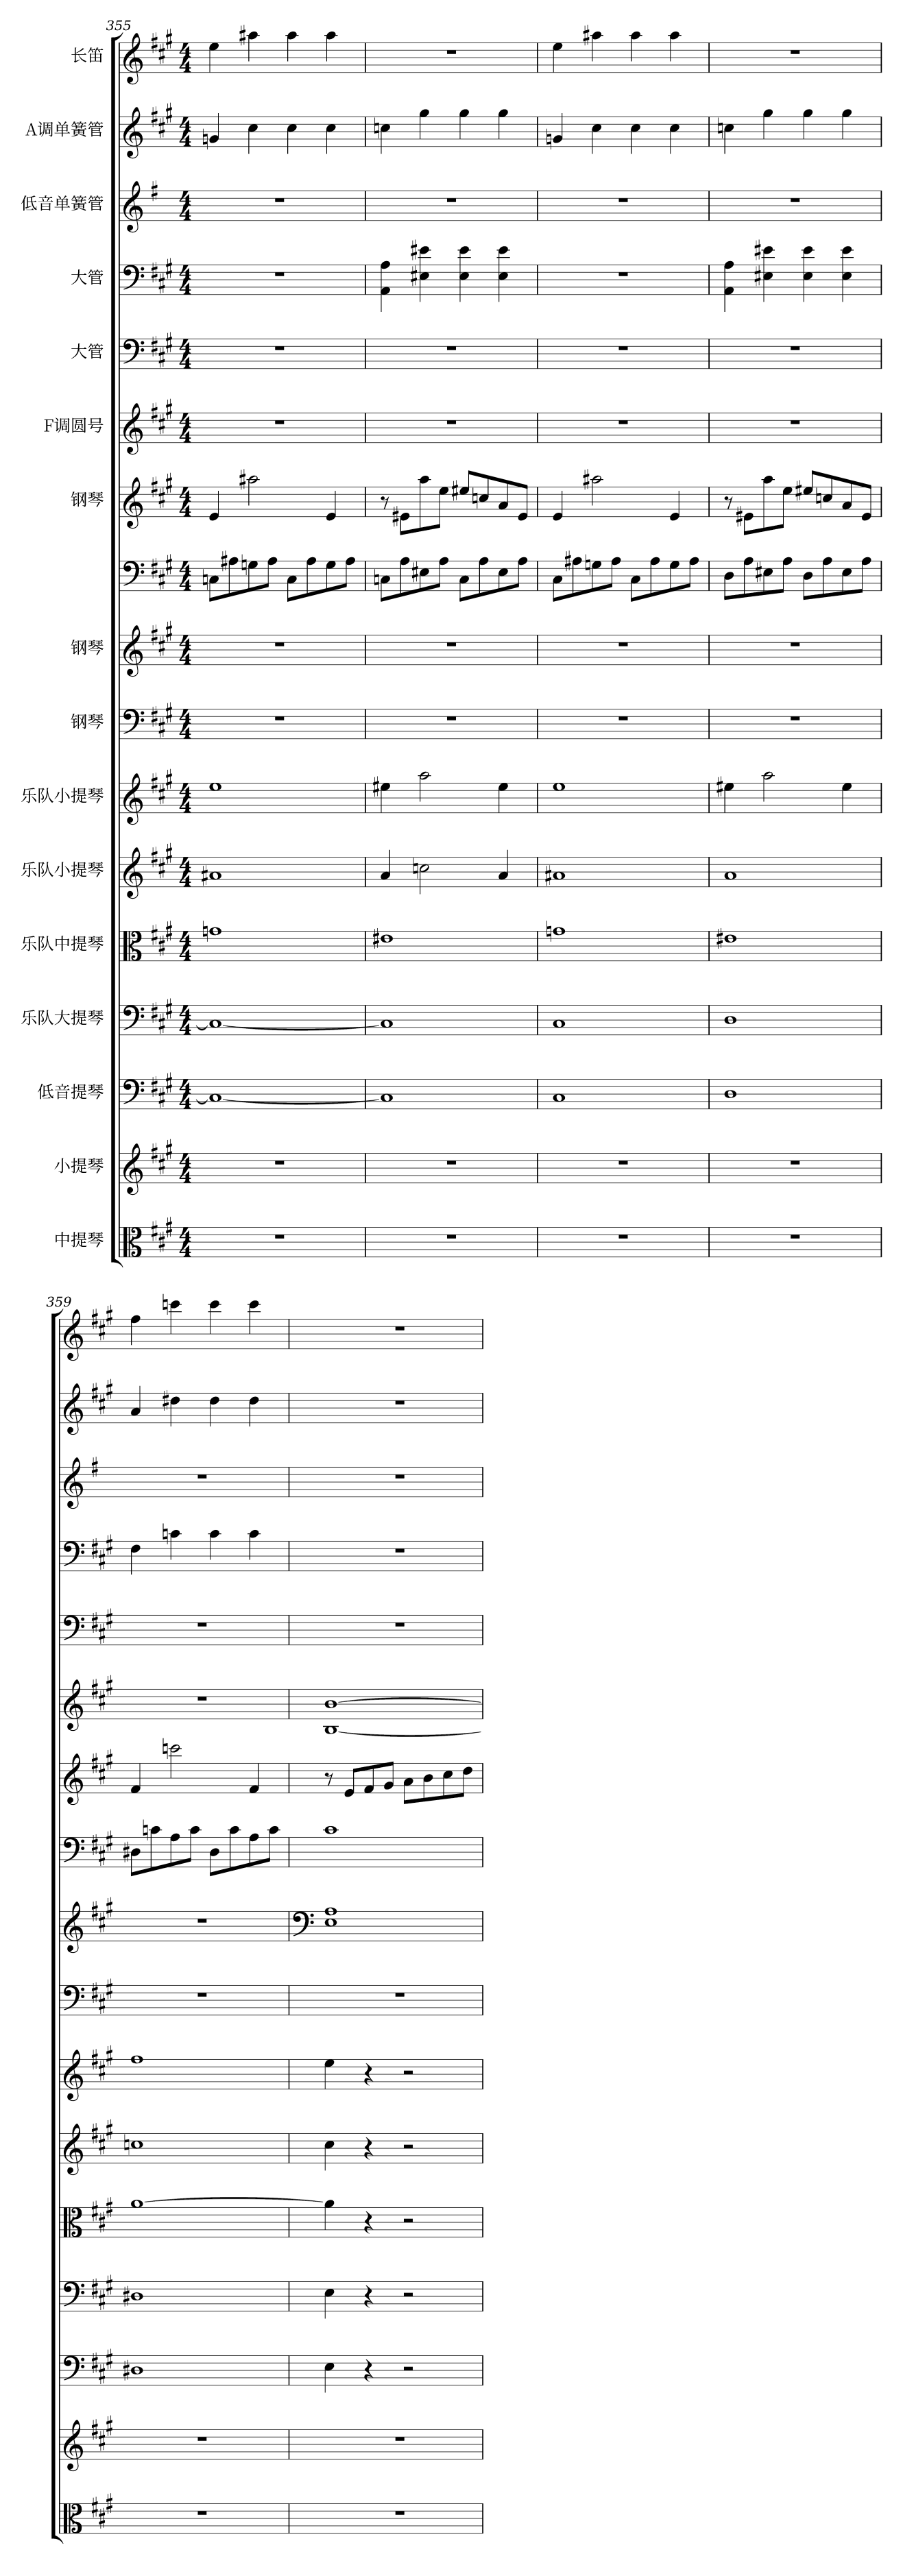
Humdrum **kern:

**kern	**kern	**kern	**kern	**kern	**kern	**kern	**kern	**kern	**kern	**kern	**kern	**kern	**kern	**kern	**kern	**kern
*part16	*part15	*part14	*part13	*part12	*part11	*part10	*part9	*part8	*part8	*part7	*part6	*part5	*part4	*part3	*part2	*part1
*staff17	*staff16	*staff15	*staff14	*staff13	*staff12	*staff11	*staff10	*staff9	*staff8	*staff7	*staff6	*staff5	*staff4	*staff3	*staff2	*staff1
*I"中提琴	*I"小提琴	*I"低音提琴	*I"乐队大提琴	*I"乐队中提琴	*I"乐队小提琴	*I"乐队小提琴	*I"钢琴	*I"钢琴	*	*I"钢琴	*I"F调圆号	*I"大管	*I"大管	*I"低音单簧管	*I"A调单簧管	*I"长笛
!!LO:PB:g=z
*clefC3	*clefG2	*clefF4	*clefF4	*clefC3	*clefG2	*clefG2	*clefF4	*clefG2	*clefF4	*clefG2	*clefG2	*clefF4	*clefF4	*clefG2	*clefG2	*clefG2
*	*	*ITrd7c12	*	*	*	*	*	*	*	*	*ITrd4c7	*	*	*ITrd8c14	*ITrd2c3	*
*k[f#c#g#]	*k[f#c#g#]	*k[f#c#g#]	*k[f#c#g#]	*k[f#c#g#]	*k[f#c#g#]	*k[f#c#g#]	*k[f#c#g#]	*k[f#c#g#]	*k[f#c#g#]	*k[f#c#g#]	*k[f#c#]	*k[f#c#g#]	*k[f#c#g#]	*k[f#]	*k[f#c#g#d#a#e#]	*k[f#c#g#]
*M4/4	*M4/4	*M4/4	*M4/4	*M4/4	*M4/4	*M4/4	*M4/4	*M4/4	*M4/4	*M4/4	*M4/4	*M4/4	*M4/4	*M4/4	*M4/4	*M4/4
=355	=355	=355	=355	=355	=355	=355	=355	=355	=355	=355	=355	=355	=355	=355	=355	=355
1r	1r	1CC_	1C_	1gn	1a#X	1ee	1r	1r	8Cn\L	4e/	1r	1r	1r	1r	4en/	4ee\
.	.	.	.	.	.	.	.	.	8A#X\	.	.	.	.	.	.	.
.	.	.	.	.	.	.	.	.	8Gn\	2aa#X\	.	.	.	.	4a#\	4aa#X\
.	.	.	.	.	.	.	.	.	8A#\J	.	.	.	.	.	.	.
.	.	.	.	.	.	.	.	.	8C\L	.	.	.	.	.	4a#\	4aa#\
.	.	.	.	.	.	.	.	.	8A#\	.	.	.	.	.	.	.
.	.	.	.	.	.	.	.	.	8G\	4e/	.	.	.	.	4a#\	4aa#\
.	.	.	.	.	.	.	.	.	8A#\J	.	.	.	.	.	.	.
=356	=356	=356	=356	=356	=356	=356	=356	=356	=356	=356	=356	=356	=356	=356	=356	=356
1r	1r	1CC]	1C]	1e#X	4a/	4ee#X\	1r	1r	8Cn\L	8r	1r	1r	4AA\ 4A\	1r	4an\	1r
.	.	.	.	.	.	.	.	.	8A\	8e#X\L	.	.	.	.	.	.
.	.	.	.	.	2ccn\	2aa\	.	.	8E#X\	8aa\	.	.	4E#X\ 4e#X\	.	4ee#\	.
.	.	.	.	.	.	.	.	.	8A\J	8ee\J	.	.	.	.	.	.
.	.	.	.	.	.	.	.	.	8C\L	8ee#X/L	.	.	4E#\ 4e#\	.	4ee#\	.
.	.	.	.	.	.	.	.	.	8A\	8ccn/	.	.	.	.	.	.
.	.	.	.	.	4a/	4ee#\	.	.	8E#\	8a/	.	.	4E#\ 4e#\	.	4ee#\	.
.	.	.	.	.	.	.	.	.	8A\J	8e#/J	.	.	.	.	.	.
=357	=357	=357	=357	=357	=357	=357	=357	=357	=357	=357	=357	=357	=357	=357	=357	=357
1r	1r	1CC#	1C#	1gn	1a#X	1ee	1r	1r	8C#\L	4e/	1r	1r	1r	1r	4en/	4ee\
.	.	.	.	.	.	.	.	.	8A#X\	.	.	.	.	.	.	.
.	.	.	.	.	.	.	.	.	8Gn\	2aa#X\	.	.	.	.	4a#\	4aa#X\
.	.	.	.	.	.	.	.	.	8A#\J	.	.	.	.	.	.	.
.	.	.	.	.	.	.	.	.	8C#\L	.	.	.	.	.	4a#\	4aa#\
.	.	.	.	.	.	.	.	.	8A#\	.	.	.	.	.	.	.
.	.	.	.	.	.	.	.	.	8G\	4e/	.	.	.	.	4a#\	4aa#\
.	.	.	.	.	.	.	.	.	8A#\J	.	.	.	.	.	.	.
!!LO:PB:g=z
=358	=358	=358	=358	=358	=358	=358	=358	=358	=358	=358	=358	=358	=358	=358	=358	=358
1r	1r	1DD	1D	1e#X	1a	4ee#X\	1r	1r	8D\L	8r	1r	1r	4AA\ 4A\	1r	4an\	1r
.	.	.	.	.	.	.	.	.	8A\	8e#X\L	.	.	.	.	.	.
.	.	.	.	.	.	2aa\	.	.	8E#X\	8aa\	.	.	4E#X\ 4e#X\	.	4ee#\	.
.	.	.	.	.	.	.	.	.	8A\J	8ee\J	.	.	.	.	.	.
.	.	.	.	.	.	.	.	.	8D\L	8ee#X/L	.	.	4E#\ 4e#\	.	4ee#\	.
.	.	.	.	.	.	.	.	.	8A\	8ccn/	.	.	.	.	.	.
.	.	.	.	.	.	4ee#\	.	.	8E#\	8a/	.	.	4E#\ 4e#\	.	4ee#\	.
.	.	.	.	.	.	.	.	.	8A\J	8e#/J	.	.	.	.	.	.
=359	=359	=359	=359	=359	=359	=359	=359	=359	=359	=359	=359	=359	=359	=359	=359	=359
1r	1r	1DD#X	1D#X	[1a	1ccn	1ff#	1r	1r	8D#X\L	4f#/	1r	1r	4F#\	1r	4f#/	4ff#\
.	.	.	.	.	.	.	.	.	8cn\	.	.	.	.	.	.	.
.	.	.	.	.	.	.	.	.	8A\	2cccn\	.	.	4cn\	.	4b#X\	4cccn\
.	.	.	.	.	.	.	.	.	8c\J	.	.	.	.	.	.	.
.	.	.	.	.	.	.	.	.	8D#\L	.	.	.	4c\	.	4b#\	4ccc\
.	.	.	.	.	.	.	.	.	8c\	.	.	.	.	.	.	.
.	.	.	.	.	.	.	.	.	8A\	4f#/	.	.	4c\	.	4b#\	4ccc\
.	.	.	.	.	.	.	.	.	8c\J	.	.	.	.	.	.	.
=360	=360	=360	=360	=360	=360	=360	=360	=360	=360	=360	=360	=360	=360	=360	=360	=360
*	*	*	*	*	*	*	*	*clefF4	*	*	*	*	*	*	*	*
*	*	*	*	*	*	*	*	*	*	*	*^	*	*	*	*	*
1r	1r	4EE\	4E\	4a\]	4cc#\	4ee\	1r	1E 1A	1c#	8r	[1e	[1E	1r	1r	1r	1r	1r
.	.	.	.	.	.	.	.	.	.	8e/L	.	.	.	.	.	.	.
.	.	4r	4r	4r	4r	4r	.	.	.	8f#/	.	.	.	.	.	.	.
.	.	.	.	.	.	.	.	.	.	8g#/J	.	.	.	.	.	.	.
.	.	2r	2r	2r	2r	2r	.	.	.	8a\L	.	.	.	.	.	.	.
.	.	.	.	.	.	.	.	.	.	8b\	.	.	.	.	.	.	.
.	.	.	.	.	.	.	.	.	.	8cc#\	.	.	.	.	.	.	.
.	.	.	.	.	.	.	.	.	.	8dd\J	.	.	.	.	.	.	.
*	*	*	*	*	*	*	*	*	*	*	*v	*v	*	*	*	*	*
=	=	=	=	=	=	=	=	=	=	=	=	=	=	=	=	=
*-	*-	*-	*-	*-	*-	*-	*-	*-	*-	*-	*-	*-	*-	*-	*-	*-
